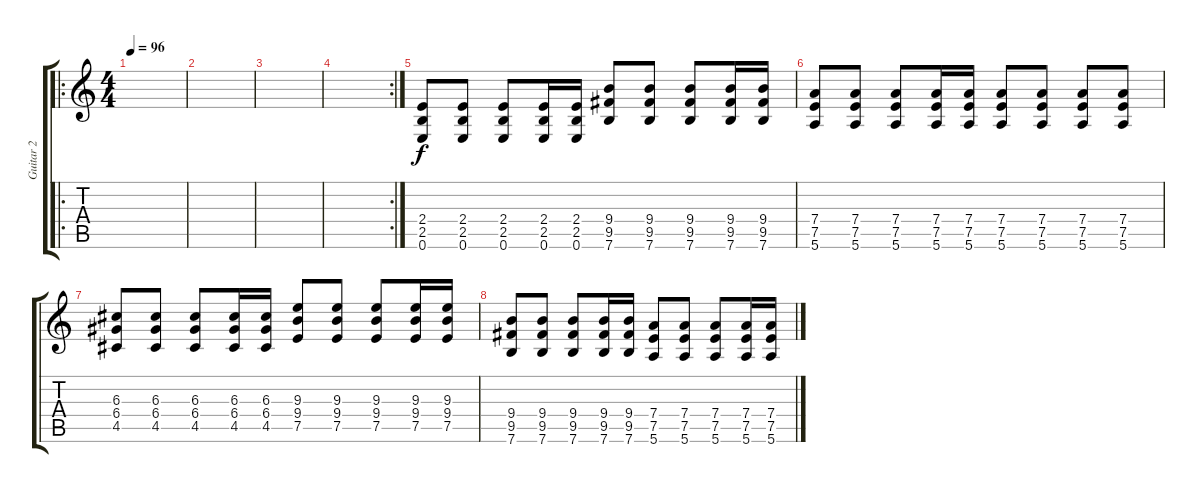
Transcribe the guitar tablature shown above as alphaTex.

\track ("Guitar 2" "Guitar 2") {instrument distortionguitar}
\staff {score tabs}
\tuning (E4 B3 G3 D3 A2 E2) {hide}
\ro
\ts (4 4)
\tempo 96
\clef g2
\ks c
|
|
|
\rc 2
|
(2.4 2.5 0.6).8 (2.4 2.5 0.6).8 (2.4 2.5 0.6).8 (2.4 2.5 0.6).16 (2.4 2.5 0.6).16 (9.4 9.5 7.6).8 (9.4 9.5 7.6).8 (9.4 9.5 7.6).8 (9.4 9.5 7.6).16 (9.4 9.5 7.6).16 |
(7.4 7.5 5.6).8 (7.4 7.5 5.6).8 (7.4 7.5 5.6).8 (7.4 7.5 5.6).16 (7.4 7.5 5.6).16 (7.4 7.5 5.6).8 (7.4 7.5 5.6).8 (7.4 7.5 5.6).8 (7.4 7.5 5.6).8 |
(6.3 6.4 4.5).8 (6.3 6.4 4.5).8 (6.3 6.4 4.5).8 (6.3 6.4 4.5).16 (6.3 6.4 4.5).16 (9.3 9.4 7.5).8 (9.3 9.4 7.5).8 (9.3 9.4 7.5).8 (9.3 9.4 7.5).16 (9.3 9.4 7.5).16 |
(9.4 9.5 7.6).8 (9.4 9.5 7.6).8 (9.4 9.5 7.6).8 (9.4 9.5 7.6).16 (9.4 9.5 7.6).16 (7.4 7.5 5.6).8 (7.4 7.5 5.6).8 (7.4 7.5 5.6).8 (7.4 7.5 5.6).16 (7.4 7.5 5.6).16
